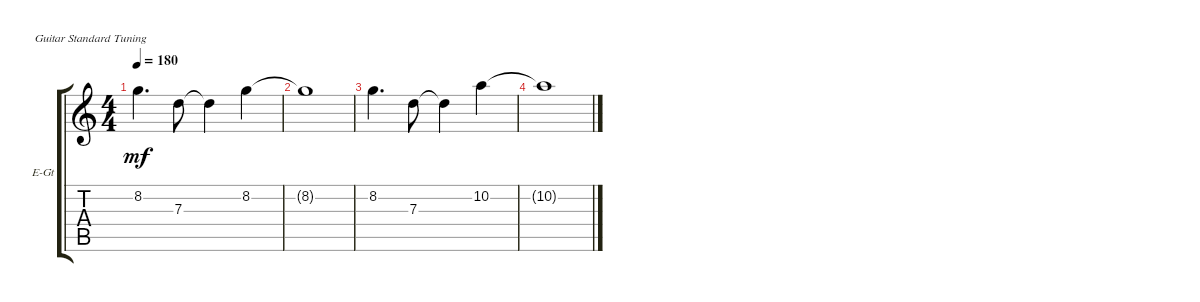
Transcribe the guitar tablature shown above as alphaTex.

\defaultSystemsLayout 4
\bracketExtendMode groupsimilarinstruments
\firstSystemTrackNameOrientation horizontal
\otherSystemsTrackNameOrientation horizontal
\track ("Electric Guitar" "E-Gt") {multiBarRest instrument distortionguitar}
\staff {score tabs}
\tuning (E4 B3 G3 D3 A2 E2)
\ts (4 4)
\tempo 180
\clef g2
\ks c
8.2.4{d dy mf} 7.3.8 7.3{t}.4 8.2.4 |
8.2{t}.1 |
8.2.4{d} 7.3.8 7.3{t}.4 10.2.4 |
10.2{t}.1
